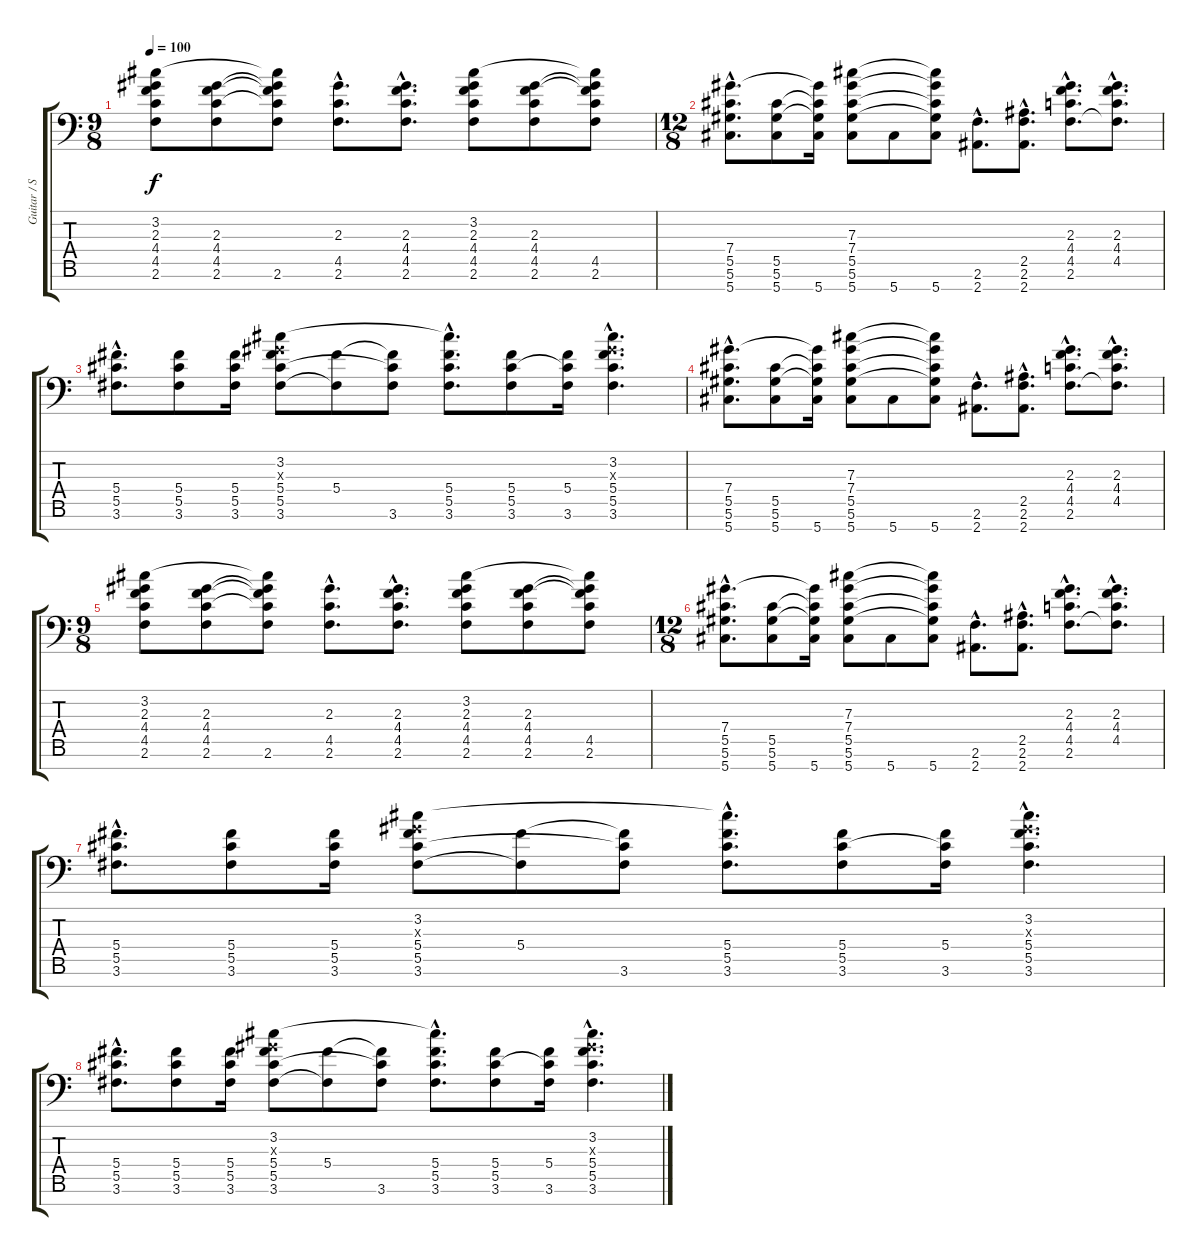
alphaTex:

\track ("Guitar / Stephen Carpenter" "Guitar / S") {instrument distortionguitar}
\staff {score tabs}
\tuning (Eb4 Bb3 Gb3 Db3 Ab2 Eb2 Ab1) {hide}
\ts (9 8)
\tempo 100
\clef f4
\ks c
(3.2 2.3 4.4 4.5 2.6).8{dy f} (2.3 4.4 4.5 2.6).8 (3.2{t} 2.3{t} 4.4{t} 4.5{t} 2.6).8 (2.3{hac} 4.5{hac} 2.6{hac}).8{d} (2.3{hac} 4.4{hac} 4.5{hac} 2.6{hac}).8{d} (3.2 2.3 4.4 4.5 2.6).8 (2.3 4.4 4.5 2.6).8 (3.2{t} 2.3{t} 4.4{t} 4.5 2.6).8 |
\ts (12 8)
(7.4{hac} 5.5{hac} 5.6{hac} 5.7{hac}).8{d} (5.5 5.6 5.7).8 (7.4{t} 5.5{t} 5.6{t} 5.7).16 (7.3 7.4 5.5 5.6 5.7).8 5.7.8 (7.3{t} 7.4{t} 5.5{t} 5.6{t} 5.7).8 (2.6{hac} 2.7{hac}).8{d} (2.5{hac} 2.6{hac} 2.7{hac}).8{d} (2.3{hac} 4.4{hac} 4.5{hac} 2.6{hac}).8{d} (2.3{hac} 4.4{hac} 4.5{hac} 2.6{hac t}).8{d} |
(5.4{hac} 5.5{hac} 3.6{hac}).8{d} (5.4 5.5 3.6).8 (5.4 5.5 3.6).16 (3.2 2.3{x} 5.4 5.5 3.6).8 (5.4 3.6{t}).8 (5.4{t} 5.5{t} 3.6).8 (3.2{hac t} 5.4{hac} 5.5{hac} 3.6{hac}).8{d} (5.4 5.5 3.6).8 (5.4 5.5{t} 3.6).16 (3.2{hac} 2.3{hac x} 5.4{hac} 5.5{hac} 3.6{hac}).4{d} |
(7.4{hac} 5.5{hac} 5.6{hac} 5.7{hac}).8{d} (5.5 5.6 5.7).8 (7.4{t} 5.5{t} 5.6{t} 5.7).16 (7.3 7.4 5.5 5.6 5.7).8 5.7.8 (7.3{t} 7.4{t} 5.5{t} 5.6{t} 5.7).8 (2.6{hac} 2.7{hac}).8{d} (2.5{hac} 2.6{hac} 2.7{hac}).8{d} (2.3{hac} 4.4{hac} 4.5{hac} 2.6{hac}).8{d} (2.3{hac} 4.4{hac} 4.5{hac} 2.6{hac t}).8{d} |
\ts (9 8)
(3.2 2.3 4.4 4.5 2.6).8 (2.3 4.4 4.5 2.6).8 (3.2{t} 2.3{t} 4.4{t} 4.5{t} 2.6).8 (2.3{hac} 4.5{hac} 2.6{hac}).8{d} (2.3{hac} 4.4{hac} 4.5{hac} 2.6{hac}).8{d} (3.2 2.3 4.4 4.5 2.6).8 (2.3 4.4 4.5 2.6).8 (3.2{t} 2.3{t} 4.4{t} 4.5 2.6).8 |
\ts (12 8)
(7.4{hac} 5.5{hac} 5.6{hac} 5.7{hac}).8{d} (5.5 5.6 5.7).8 (7.4{t} 5.5{t} 5.6{t} 5.7).16 (7.3 7.4 5.5 5.6 5.7).8 5.7.8 (7.3{t} 7.4{t} 5.5{t} 5.6{t} 5.7).8 (2.6{hac} 2.7{hac}).8{d} (2.5{hac} 2.6{hac} 2.7{hac}).8{d} (2.3{hac} 4.4{hac} 4.5{hac} 2.6{hac}).8{d} (2.3{hac} 4.4{hac} 4.5{hac} 2.6{hac t}).8{d} |
(5.4{hac} 5.5{hac} 3.6{hac}).8{d} (5.4 5.5 3.6).8 (5.4 5.5 3.6).16 (3.2 2.3{x} 5.4 5.5 3.6).8 (5.4 3.6{t}).8 (5.4{t} 5.5{t} 3.6).8 (3.2{hac t} 5.4{hac} 5.5{hac} 3.6{hac}).8{d} (5.4 5.5 3.6).8 (5.4 5.5{t} 3.6).16 (3.2{hac} 2.3{hac x} 5.4{hac} 5.5{hac} 3.6{hac}).4{d} |
(5.4{hac} 5.5{hac} 3.6{hac}).8{d} (5.4 5.5 3.6).8 (5.4 5.5 3.6).16 (3.2 2.3{x} 5.4 5.5 3.6).8 (5.4 3.6{t}).8 (5.4{t} 5.5{t} 3.6).8 (3.2{hac t} 5.4{hac} 5.5{hac} 3.6{hac}).8{d} (5.4 5.5 3.6).8 (5.4 5.5{t} 3.6).16 (3.2{hac} 2.3{hac x} 5.4{hac} 5.5{hac} 3.6{hac}).4{d}
